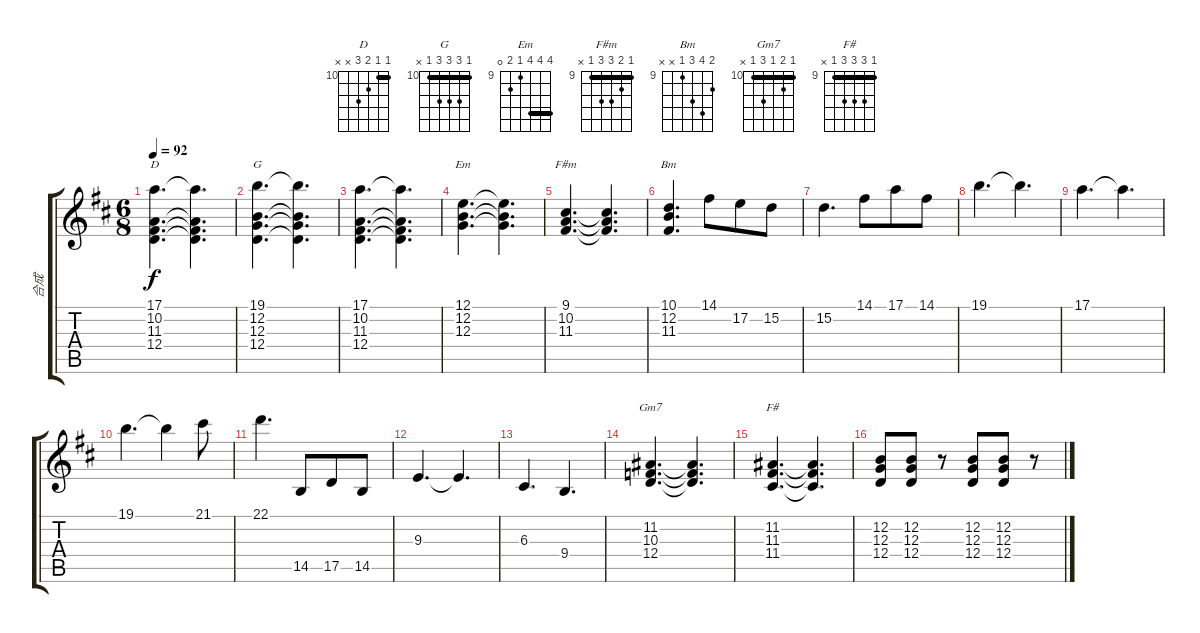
\track ("合成" "合成") {instrument stringensemble1}
\staff {score tabs}
\tuning (E4 B3 G3 D3 A2 E2) {hide}
\chord ("D" 10 10 11 12 x x) {firstfret 10 barre 10}
\chord ("G" 10 12 12 12 10 x) {firstfret 10 barre 10}
\chord ("Em" 12 12 12 9 10 0) {firstfret 9 barre 12}
\chord ("F#m" 9 10 11 11 9 x) {firstfret 9 barre 9}
\chord ("Bm" 10 12 11 9 x x) {firstfret 9}
\chord ("Gm7" 10 11 10 12 10 x) {firstfret 10 barre 10}
\chord ("F#" 9 11 11 11 9 x) {firstfret 9 barre 9}
\ts (6 8)
\tempo 92
\clef g2
\ks d
(17.1 10.2 11.3 12.4).4{d ch "D" dy f} (17.1{t} 10.2{t} 11.3{t} 12.4{t}).4{d} |
(19.1 12.2 12.3 12.4).4{d ch "G"} (19.1{t} 12.2{t} 12.3{t} 12.4{t}).4{d} |
(17.1 10.2 11.3 12.4).4{d} (17.1{t} 10.2{t} 11.3{t} 12.4{t}).4{d} |
(12.1 12.2 12.3).4{d ch "Em"} (12.1{t} 12.2{t} 12.3{t}).4{d} |
(9.1 10.2 11.3).4{d ch "F#m"} (9.1{t} 10.2{t} 11.3{t}).4{d} |
(10.1 12.2 11.3).4{d ch "Bm"} 14.1.8 17.2.8 15.2.8 |
15.2.4{d} 14.1.8 17.1.8 14.1.8 |
19.1.4{d} 19.1{t}.4{d} |
17.1.4{d} 17.1{t}.4{d} |
19.1.4{d} 19.1{t}.4 21.1.8 |
22.1.4{d} 14.5.8 17.5.8 14.5.8 |
9.3.4{d} 9.3{t}.4{d} |
6.3.4{d} 9.4.4{d} |
(11.2 10.3 12.4).4{d ch "Gm7"} (11.2{t} 10.3{t} 12.4{t}).4{d} |
(11.2 11.3 11.4).4{d ch "F#"} (11.2{t} 11.3{t} 11.4{t}).4{d} |
(12.2 12.3 12.4).8 (12.2 12.3 12.4).8 r.8 (12.2 12.3 12.4).8 (12.2 12.3 12.4).8 r.8
